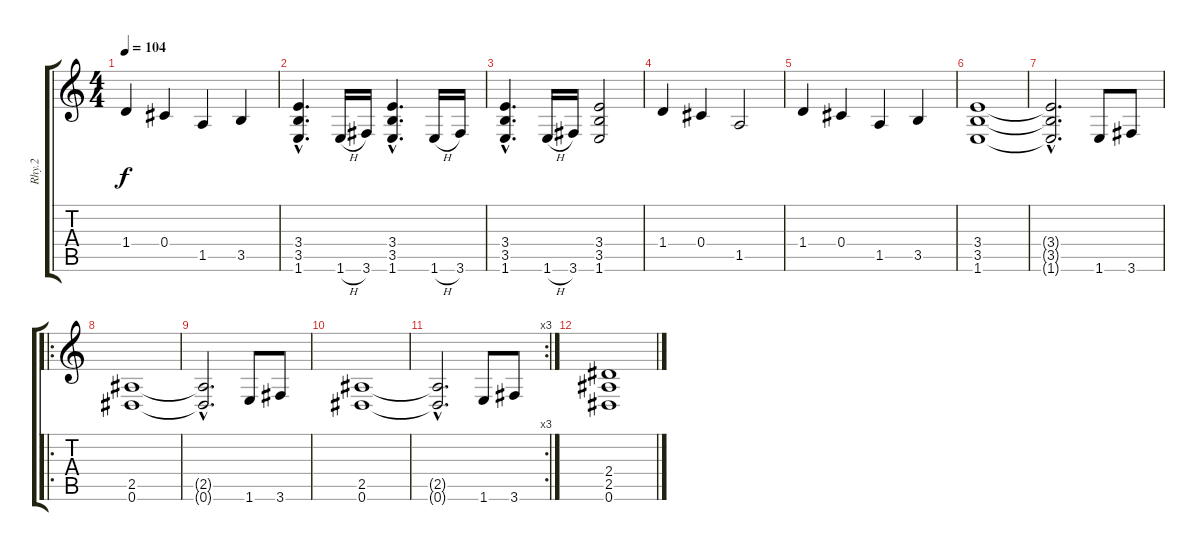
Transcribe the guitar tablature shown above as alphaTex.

\track ("Rhy.2" "Rhy.2") {instrument distortionguitar}
\staff {score tabs}
\tuning (Eb4 Bb3 Gb3 Db3 Ab2 Eb2) {hide}
\ts (4 4)
\tempo 104
\clef g2
\ks c
1.4.4{dy f} 0.4.4 1.5.4 3.5.4 |
(3.4{hac} 3.5{hac} 1.6{hac}).4{d} 1.6{h}.16 3.6.16 (3.4{hac} 3.5{hac} 1.6{hac}).4{d} 1.6{h}.16 3.6.16 |
(3.4{hac} 3.5{hac} 1.6{hac}).4{d} 1.6{h}.16 3.6.16 (3.4 3.5 1.6).2 |
1.4.4 0.4.4 1.5.2 |
1.4.4 0.4.4 1.5.4 3.5.4 |
(3.4 3.5 1.6).1 |
(3.4{hac t} 3.5{hac t} 1.6{hac t}).2{d} 1.6.8 3.6.8 |
\ro
(2.5 0.6).1 |
(2.5{hac t} 0.6{hac t}).2{d} 1.6.8 3.6.8 |
(2.5 0.6).1 |
\rc 3
(2.5{hac t} 0.6{hac t}).2{d} 1.6.8 3.6.8 |
(2.4 2.5 0.6).1
